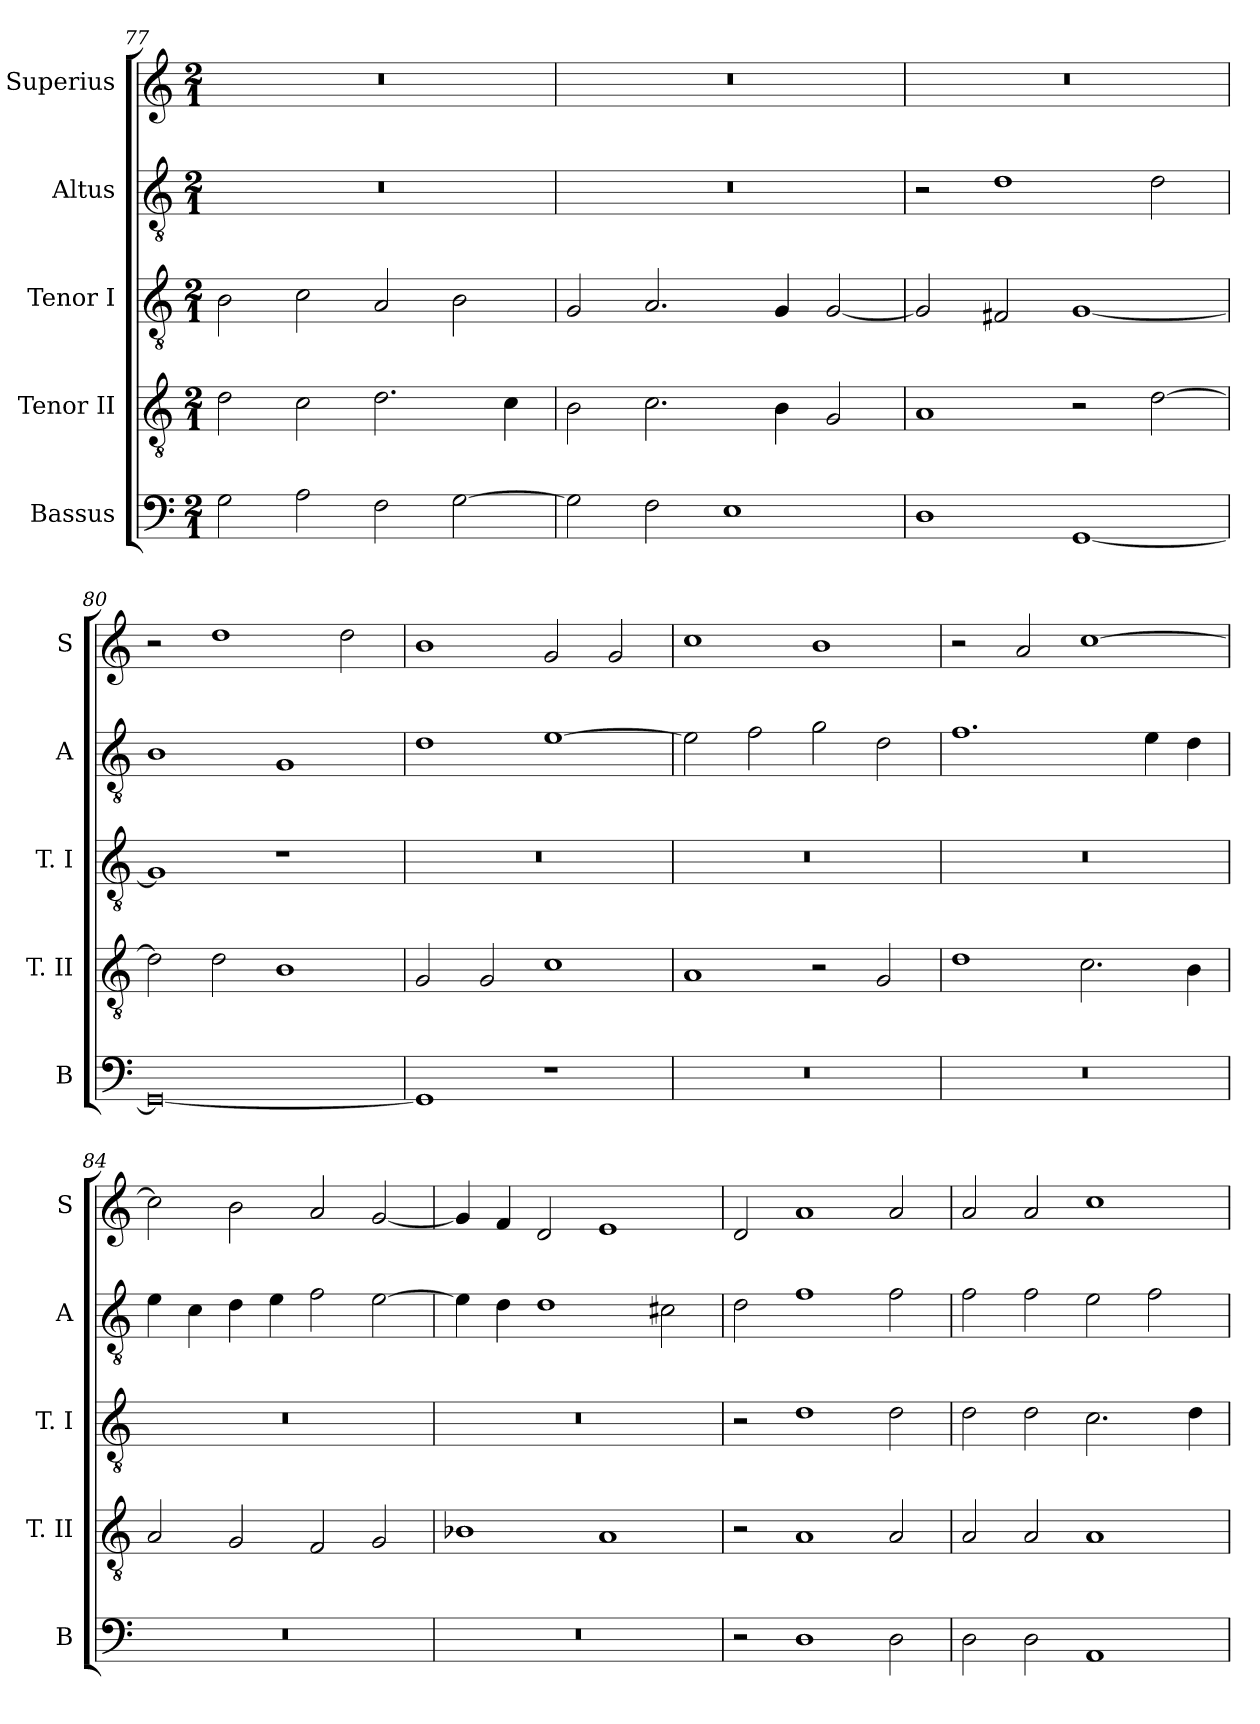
**kern	**kern	**kern	**kern	**kern
*part5	*part4	*part3	*part2	*part1
*staff5	*staff4	*staff3	*staff2	*staff1
*I"Bassus	*I"Tenor II	*I"Tenor I	*I"Altus	*I"Superius
*I'B	*I'T. II	*I'T. I	*I'A	*I'S
*clefF4	*clefGv2	*clefGv2	*clefGv2	*clefG2
*k[]	*k[]	*k[]	*k[]	*k[]
*C:	*C:	*C:	*C:	*C:
*M2/1	*M2/1	*M2/1	*M2/1	*M2/1
=77	=77	=77	=77	=77
2G	2d	2B	0r	0r
2A	2c	2c	.	.
2F	2.d	2A	.	.
[2G	.	2B	.	.
.	4c	.	.	.
=78	=78	=78	=78	=78
2G]	2B	2G	0r	0r
2F	2.c	2.A	.	.
1E	.	.	.	.
.	4B	4G	.	.
.	2G	[2G	.	.
=79	=79	=79	=79	=79
1D	1A	2G]	2r	0r
.	.	2F#X	1d	.
[1GG	2r	[1G	.	.
.	[2d	.	2d	.
=80	=80	=80	=80	=80
0GG_	2d]	1G]	1B	2r
.	2d	.	.	1dd
.	1B	1r	1G	.
.	.	.	.	2dd
=81	=81	=81	=81	=81
1GG]	2G	0r	1d	1b
.	2G	.	.	.
1r	1c	.	[1e	2g
.	.	.	.	2g
=82	=82	=82	=82	=82
0r	1A	0r	2e]	1cc
.	.	.	2f	.
.	2r	.	2g	1b
.	2G	.	2d	.
=83	=83	=83	=83	=83
0r	1d	0r	1.f	2r
.	.	.	.	2a
.	2.c	.	.	[1cc
.	.	.	4e	.
.	4B	.	4d	.
=84	=84	=84	=84	=84
0r	2A	0r	4e	2cc]
.	.	.	4c	.
.	2G	.	4d	2b
.	.	.	4e	.
.	2F	.	2f	2a
.	2G	.	[2e	[2g
=85	=85	=85	=85	=85
0r	1B-X	0r	4e]	4g]
.	.	.	4d	4f
.	.	.	1d	2d
.	1A	.	.	1e
.	.	.	2c#X	.
=86	=86	=86	=86	=86
2r	2r	2r	2d	2d
1D	1A	1d	1f	1a
2D	2A	2d	2f	2a
=87	=87	=87	=87	=87
2D	2A	2d	2f	2a
2D	2A	2d	2f	2a
1AA	1A	2.c	2e	1cc
.	.	.	2f	.
.	.	4d	.	.
=	=	=	=	=
*-	*-	*-	*-	*-
